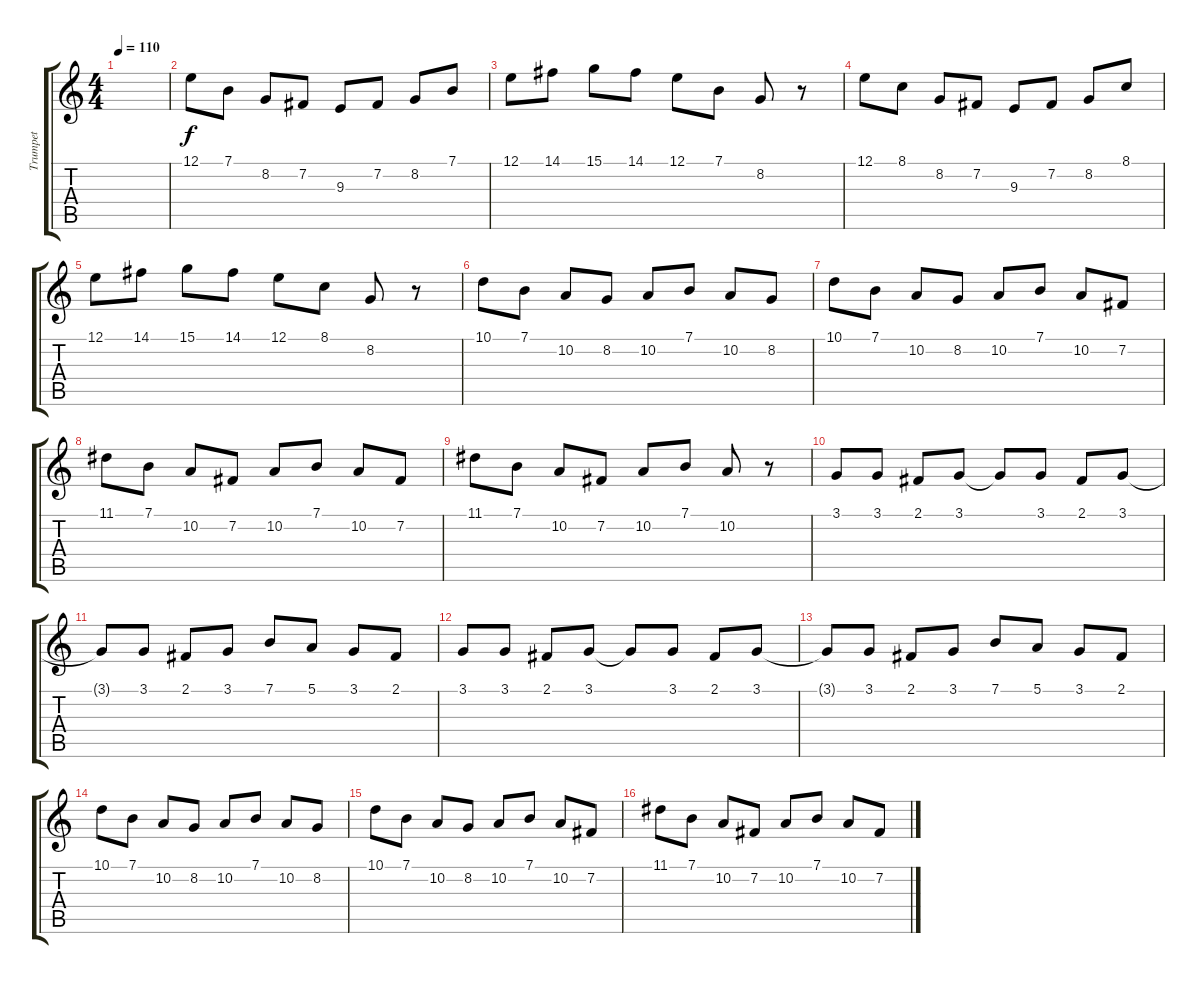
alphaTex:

\track ("Trumpet" "Trumpet") {instrument trumpet}
\staff {score tabs}
\tuning (E4 B3 G3 D3 A2 E2) {hide}
\ts (4 4)
\tempo 110
\clef g2
\ks c
|
12.1.8{volume 13} 7.1.8 8.2.8 7.2.8 9.3.8 7.2.8 8.2.8 7.1.8 |
12.1.8 14.1.8 15.1.8 14.1.8 12.1.8 7.1.8 8.2.8 r.8 |
12.1.8 8.1.8 8.2.8 7.2.8 9.3.8 7.2.8 8.2.8 8.1.8 |
12.1.8 14.1.8 15.1.8 14.1.8 12.1.8 8.1.8 8.2.8 r.8 |
10.1.8 7.1.8 10.2.8 8.2.8 10.2.8 7.1.8 10.2.8 8.2.8 |
10.1.8 7.1.8 10.2.8 8.2.8 10.2.8 7.1.8 10.2.8 7.2.8 |
11.1.8 7.1.8 10.2.8 7.2.8 10.2.8 7.1.8 10.2.8 7.2.8 |
11.1.8 7.1.8 10.2.8 7.2.8 10.2.8 7.1.8 10.2.8 r.8 |
3.1.8 3.1.8 2.1.8 3.1.8 3.1{t}.8 3.1.8 2.1.8 3.1.8 |
3.1{t}.8 3.1.8 2.1.8 3.1.8 7.1.8 5.1.8 3.1.8 2.1.8 |
3.1.8 3.1.8 2.1.8 3.1.8 3.1{t}.8 3.1.8 2.1.8 3.1.8 |
3.1{t}.8 3.1.8 2.1.8 3.1.8 7.1.8 5.1.8 3.1.8 2.1.8 |
10.1.8 7.1.8 10.2.8 8.2.8 10.2.8 7.1.8 10.2.8 8.2.8 |
10.1.8 7.1.8 10.2.8 8.2.8 10.2.8 7.1.8 10.2.8 7.2.8 |
11.1.8 7.1.8 10.2.8 7.2.8 10.2.8 7.1.8 10.2.8 7.2.8
